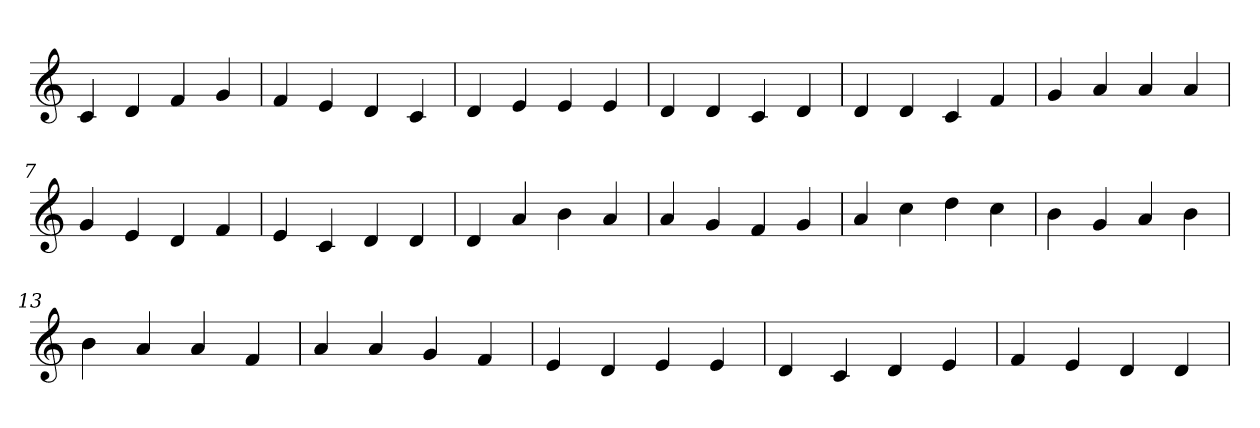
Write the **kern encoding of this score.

**kern
*part1
*staff1
*clefG2
=1
4c
4d
4f
4g
=2
4f
4e
4d
4c
=3
4d
4e
4e
4e
=4
4d
4d
4c
4d
=5
4d
4d
4c
4f
=6
4g
4a
4a
4a
=7
4g
4e
4d
4f
=8
4e
4c
4d
4d
=9
4d
4a
4b
4a
=10
4a
4g
4f
4g
=11
4a
4cc
4dd
4cc
=12
4b
4g
4a
4b
=13
4b
4a
4a
4f
=14
4a
4a
4g
4f
=15
4e
4d
4e
4e
=16
4d
4c
4d
4e
=17
4f
4e
4d
4d
=
*-
